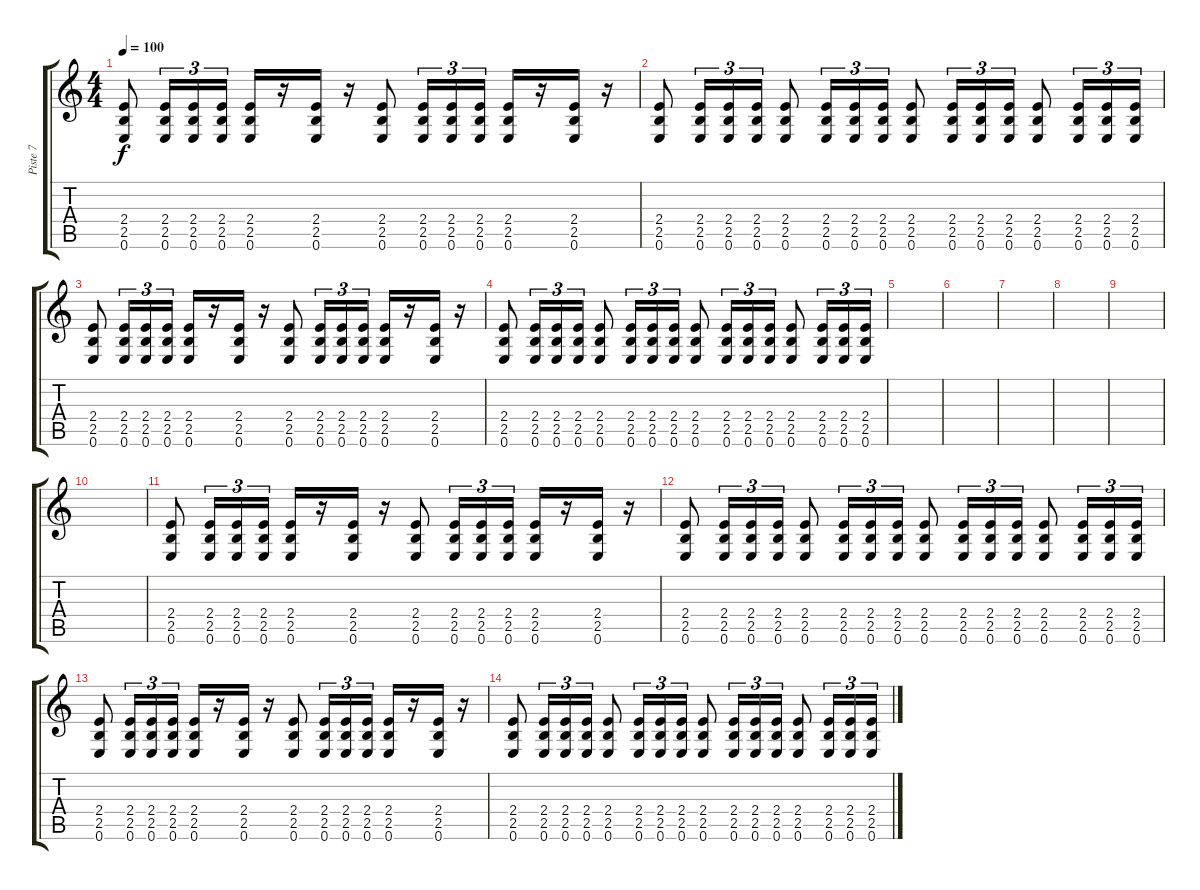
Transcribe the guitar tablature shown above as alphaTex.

\track ("Piste 7" "Piste 7") {instrument distortionguitar}
\staff {score tabs}
\tuning (E4 B3 G3 D3 A2 E2) {hide}
\ts (4 4)
\tempo 100
\clef g2
\ks c
(2.4 2.5 0.6).8{dy f} (2.4 2.5 0.6).16{tu (3 2)} (2.4 2.5 0.6).16{tu (3 2)} (2.4 2.5 0.6).16{tu (3 2)} (2.4 2.5 0.6).16 r.16 (2.4 2.5 0.6).16 r.16 (2.4 2.5 0.6).8 (2.4 2.5 0.6).16{tu (3 2)} (2.4 2.5 0.6).16{tu (3 2)} (2.4 2.5 0.6).16{tu (3 2)} (2.4 2.5 0.6).16 r.16 (2.4 2.5 0.6).16 r.16 |
(2.4 2.5 0.6).8 (2.4 2.5 0.6).16{tu (3 2)} (2.4 2.5 0.6).16{tu (3 2)} (2.4 2.5 0.6).16{tu (3 2)} (2.4 2.5 0.6).8 (2.4 2.5 0.6).16{tu (3 2)} (2.4 2.5 0.6).16{tu (3 2)} (2.4 2.5 0.6).16{tu (3 2)} (2.4 2.5 0.6).8 (2.4 2.5 0.6).16{tu (3 2)} (2.4 2.5 0.6).16{tu (3 2)} (2.4 2.5 0.6).16{tu (3 2)} (2.4 2.5 0.6).8 (2.4 2.5 0.6).16{tu (3 2)} (2.4 2.5 0.6).16{tu (3 2)} (2.4 2.5 0.6).16{tu (3 2)} |
(2.4 2.5 0.6).8 (2.4 2.5 0.6).16{tu (3 2)} (2.4 2.5 0.6).16{tu (3 2)} (2.4 2.5 0.6).16{tu (3 2)} (2.4 2.5 0.6).16 r.16 (2.4 2.5 0.6).16 r.16 (2.4 2.5 0.6).8 (2.4 2.5 0.6).16{tu (3 2)} (2.4 2.5 0.6).16{tu (3 2)} (2.4 2.5 0.6).16{tu (3 2)} (2.4 2.5 0.6).16 r.16 (2.4 2.5 0.6).16 r.16 |
(2.4 2.5 0.6).8 (2.4 2.5 0.6).16{tu (3 2)} (2.4 2.5 0.6).16{tu (3 2)} (2.4 2.5 0.6).16{tu (3 2)} (2.4 2.5 0.6).8 (2.4 2.5 0.6).16{tu (3 2)} (2.4 2.5 0.6).16{tu (3 2)} (2.4 2.5 0.6).16{tu (3 2)} (2.4 2.5 0.6).8 (2.4 2.5 0.6).16{tu (3 2)} (2.4 2.5 0.6).16{tu (3 2)} (2.4 2.5 0.6).16{tu (3 2)} (2.4 2.5 0.6).8 (2.4 2.5 0.6).16{tu (3 2)} (2.4 2.5 0.6).16{tu (3 2)} (2.4 2.5 0.6).16{tu (3 2)} |
|
|
|
|
|
|
(2.4 2.5 0.6).8 (2.4 2.5 0.6).16{tu (3 2)} (2.4 2.5 0.6).16{tu (3 2)} (2.4 2.5 0.6).16{tu (3 2)} (2.4 2.5 0.6).16 r.16 (2.4 2.5 0.6).16 r.16 (2.4 2.5 0.6).8 (2.4 2.5 0.6).16{tu (3 2)} (2.4 2.5 0.6).16{tu (3 2)} (2.4 2.5 0.6).16{tu (3 2)} (2.4 2.5 0.6).16 r.16 (2.4 2.5 0.6).16 r.16 |
(2.4 2.5 0.6).8 (2.4 2.5 0.6).16{tu (3 2)} (2.4 2.5 0.6).16{tu (3 2)} (2.4 2.5 0.6).16{tu (3 2)} (2.4 2.5 0.6).8 (2.4 2.5 0.6).16{tu (3 2)} (2.4 2.5 0.6).16{tu (3 2)} (2.4 2.5 0.6).16{tu (3 2)} (2.4 2.5 0.6).8 (2.4 2.5 0.6).16{tu (3 2)} (2.4 2.5 0.6).16{tu (3 2)} (2.4 2.5 0.6).16{tu (3 2)} (2.4 2.5 0.6).8 (2.4 2.5 0.6).16{tu (3 2)} (2.4 2.5 0.6).16{tu (3 2)} (2.4 2.5 0.6).16{tu (3 2)} |
(2.4 2.5 0.6).8 (2.4 2.5 0.6).16{tu (3 2)} (2.4 2.5 0.6).16{tu (3 2)} (2.4 2.5 0.6).16{tu (3 2)} (2.4 2.5 0.6).16 r.16 (2.4 2.5 0.6).16 r.16 (2.4 2.5 0.6).8 (2.4 2.5 0.6).16{tu (3 2)} (2.4 2.5 0.6).16{tu (3 2)} (2.4 2.5 0.6).16{tu (3 2)} (2.4 2.5 0.6).16 r.16 (2.4 2.5 0.6).16 r.16 |
(2.4 2.5 0.6).8 (2.4 2.5 0.6).16{tu (3 2)} (2.4 2.5 0.6).16{tu (3 2)} (2.4 2.5 0.6).16{tu (3 2)} (2.4 2.5 0.6).8 (2.4 2.5 0.6).16{tu (3 2)} (2.4 2.5 0.6).16{tu (3 2)} (2.4 2.5 0.6).16{tu (3 2)} (2.4 2.5 0.6).8 (2.4 2.5 0.6).16{tu (3 2)} (2.4 2.5 0.6).16{tu (3 2)} (2.4 2.5 0.6).16{tu (3 2)} (2.4 2.5 0.6).8 (2.4 2.5 0.6).16{tu (3 2)} (2.4 2.5 0.6).16{tu (3 2)} (2.4 2.5 0.6).16{tu (3 2)}
